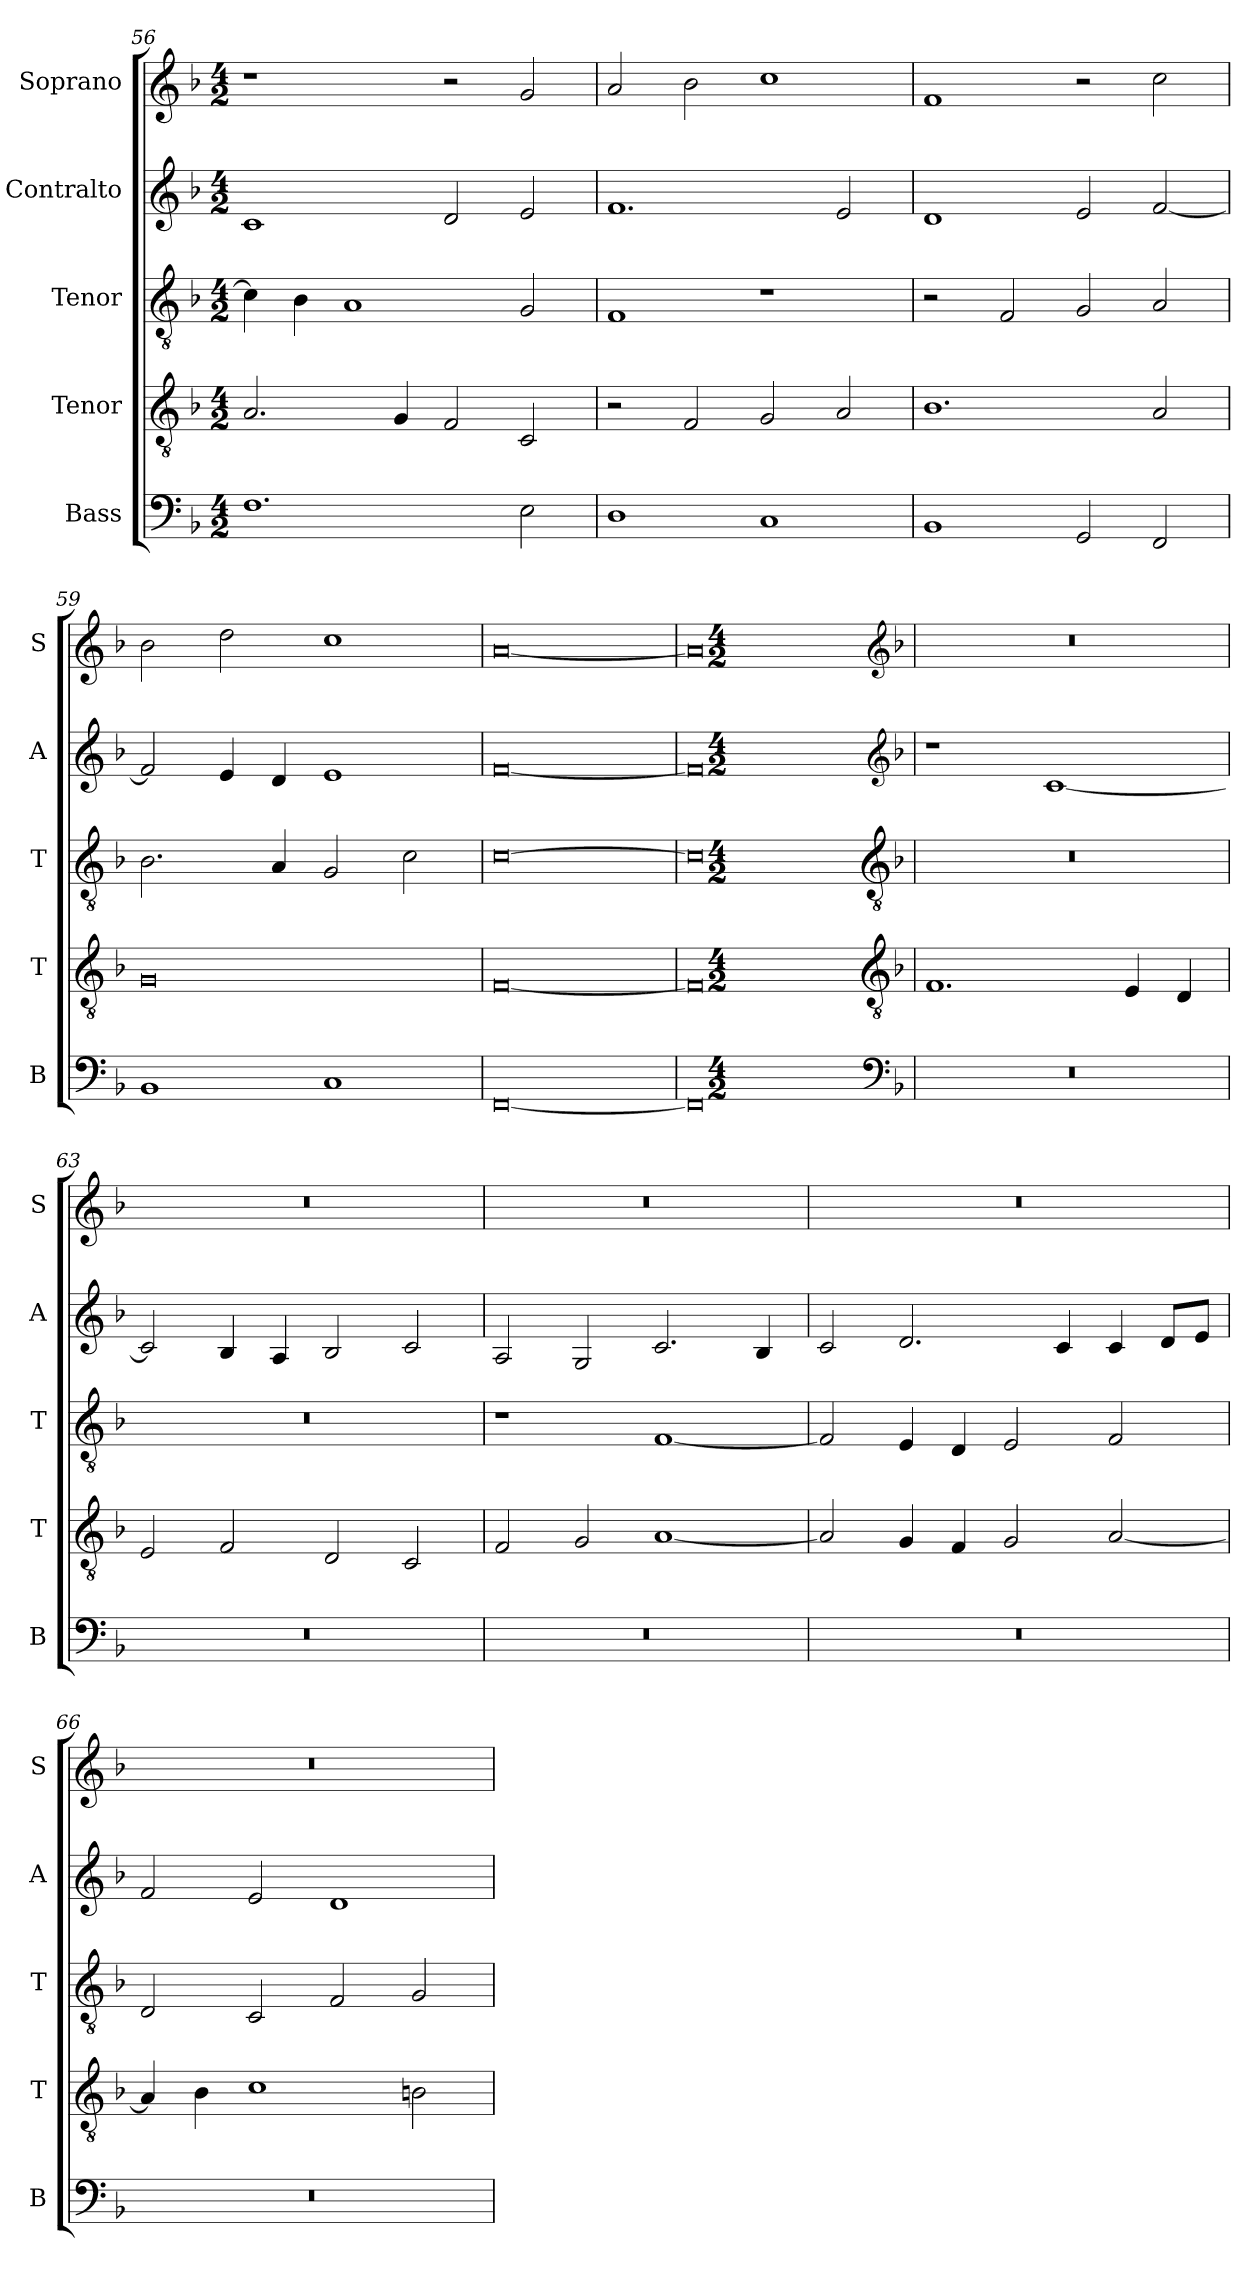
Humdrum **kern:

**kern	**kern	**kern	**kern	**kern
*part5	*part4	*part3	*part2	*part1
*staff5	*staff4	*staff3	*staff2	*staff1
*I"Bass	*I"Tenor	*I"Tenor	*I"Contralto	*I"Soprano
*I'B	*I'T	*I'T	*I'A	*I'S
*clefF4	*clefGv2	*clefGv2	*clefG2	*clefG2
*k[b-]	*k[b-]	*k[b-]	*k[b-]	*k[b-]
*F:ion	*F:ion	*F:ion	*F:ion	*F:ion
*M4/2	*M4/2	*M4/2	*M4/2	*M4/2
=56	=56	=56	=56	=56
1.F	2.A	4c]	1c	1r
.	.	4B-	.	.
.	.	1A	.	.
.	4G	.	.	.
.	2F	.	2d	2r
2E	2C	2G	2e	2g
=57	=57	=57	=57	=57
1D	2r	1F	1.f	2a
.	2F	.	.	2b-
1C	2G	1r	.	1cc
.	2A	.	2e	.
=58	=58	=58	=58	=58
1BB-	1.B-	2r	1d	1f
.	.	2F	.	.
2GG	.	2G	2e	2r
2FF	2A	2A	[2f	2cc
=59	=59	=59	=59	=59
1BB-	0G	2.B-	2f]	2b-
.	.	.	4e	2dd
.	.	4A	4d	.
1C	.	2G	1e	1cc
.	.	2c	.	.
=60	=60	=60	=60	=60
[0FF	[0F	[0c	[0f	[0a
=61	=61	=61	=61	=61
0FF]	0F]	0c]	0f]	0a]
*clefF4	*clefGv2	*clefGv2	*clefG2	*clefG2
*k[b-]	*k[b-]	*k[b-]	*k[b-]	*k[b-]
*F:ion	*F:ion	*F:ion	*F:ion	*F:ion
*M4/2	*M4/2	*M4/2	*M4/2	*M4/2
=62	=62	=62	=62	=62
0r	1.F	0r	1r	0r
.	.	.	[1c	.
.	4E	.	.	.
.	4D	.	.	.
=63	=63	=63	=63	=63
0r	2E	0r	2c]	0r
.	2F	.	4B-	.
.	.	.	4A	.
.	2D	.	2B-	.
.	2C	.	2c	.
=64	=64	=64	=64	=64
0r	2F	1r	2A	0r
.	2G	.	2G	.
.	[1A	[1F	2.c	.
.	.	.	4B-	.
=65	=65	=65	=65	=65
0r	2A]	2F]	2c	0r
.	4G	4E	2.d	.
.	4F	4D	.	.
.	2G	2E	.	.
.	.	.	4c	.
.	[2A	2F	4c	.
.	.	.	8d/L	.
.	.	.	8e/J	.
=66	=66	=66	=66	=66
0r	4A]	2D	2f	0r
.	4B-	.	.	.
.	1c	2C	2e	.
.	.	2F	1d	.
.	2Bn	2G	.	.
=	=	=	=	=
*-	*-	*-	*-	*-
